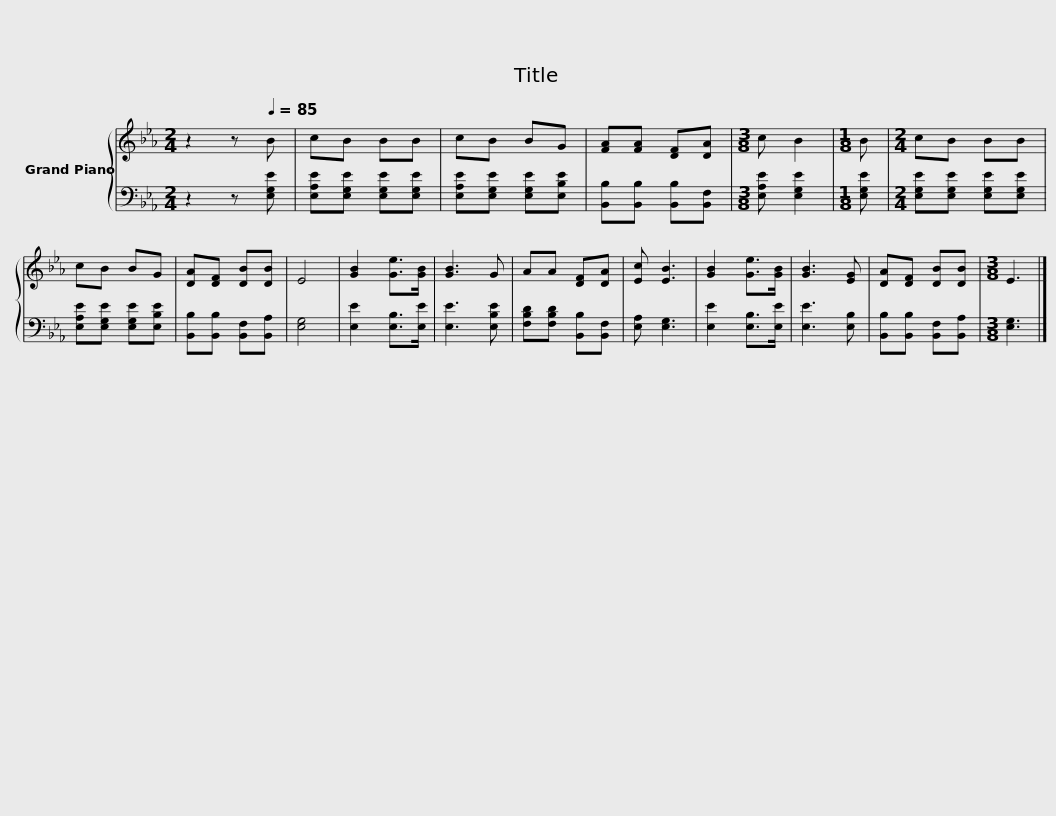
X:1
%%score { 1 | 2 }
L:1/8
M:2/4
I:linebreak $
K:Eb
V:1 treble
V:2 bass
V:1
 z2 z[Q:1/4=85] B | cB BB | cB BG | [FA][FA] [DF][DA] |[M:3/8] c B2 | %5
[M:1/8] B |[M:2/4] cB BB | cB BG | [DA][DF] [DB][DB] | E4 |$ %10
 [GB]2 [Ge]>[GB] | [GB]3 G | AA [DF][DA] | [Ec] [EB]3 | [GB]2 [Ge]>[GB] | %15
 [GB]3 [EG] | [DA][DF] [DB][DB] |[M:3/8] E3 |] %18
V:2
 z2 z [E,G,E] | [E,A,E][E,G,E] [E,G,E][E,G,E] | [E,A,E][E,G,E] [E,G,E][E,B,E] | [B,,B,][B,,B,] [B,,B,][B,,F,] |[M:3/8] [E,A,E] [E,G,E]2 | %5
[M:1/8] [E,G,E] |[M:2/4] [E,G,E][E,G,E] [E,G,E][E,G,E] | [E,A,E][E,G,E] [E,G,E][E,B,E] | [B,,B,][B,,B,] [B,,F,][B,,A,] | [E,G,]4 |$ %10
 [E,E]2 [E,B,]>[E,E] | [E,E]3 [E,B,E] | [F,B,D][F,B,D] [B,,B,][B,,F,] | [E,A,] [E,G,]3 | [E,E]2 [E,B,]>[E,E] | %15
 [E,E]3 [E,B,] | [B,,B,][B,,B,] [B,,F,][B,,A,] |[M:3/8] [E,G,]3 |] %18
